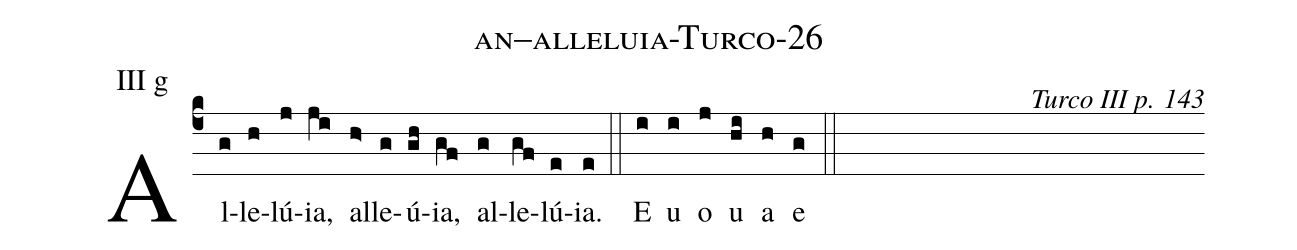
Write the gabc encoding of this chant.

name: an--alleluia-Turco-26;
commentary: Turco III p. 143 ;
annotation: III g;
%%
(c4) Al(g)le(h)lú(j)ia,(ji) al(h>)le(g)ú(gh)ia,(gf) al(g)le(gf)lú(e)ia.(e) (::) E(i) u(i) o(j) u(hi) a(h) e(g) (::)
